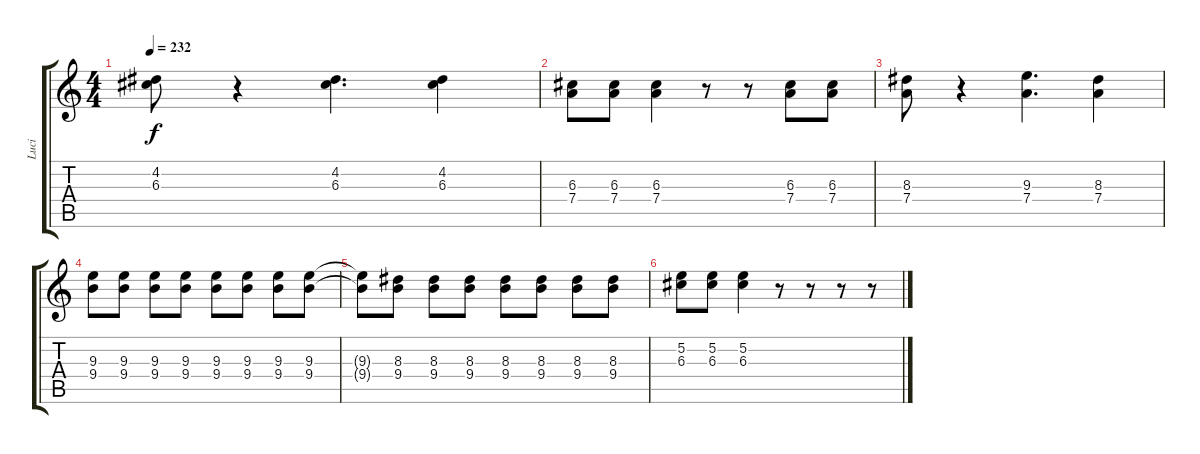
\track ("Luci" "Luci") {instrument acousticguitarsteel}
\staff {score tabs}
\tuning (E4 B3 G3 D3 A2 E2) {hide}
\ts (4 4)
\tempo 232
\clef g2
\ks c
(4.2 6.3).8{dy f} r.4 (4.2 6.3).4{d} (4.2 6.3).4 |
(6.3 7.4).8{instrument distortionguitar} (6.3 7.4).8 (6.3 7.4).4 r.8 r.8 (6.3 7.4).8 (6.3 7.4).8 |
(8.3 7.4).8 r.4 (9.3 7.4).4{d} (8.3 7.4).4 |
(9.3 9.4).8{instrument distortionguitar} (9.3 9.4).8 (9.3 9.4).8 (9.3 9.4).8 (9.3 9.4).8 (9.3 9.4).8 (9.3 9.4).8 (9.3 9.4).8 |
(9.3{t} 9.4{t}).8 (8.3 9.4).8 (8.3 9.4).8 (8.3 9.4).8 (8.3 9.4).8 (8.3 9.4).8 (8.3 9.4).8 (8.3 9.4).8 |
(5.2 6.3).8{instrument distortionguitar} (5.2 6.3).8 (5.2 6.3).4 r.8 r.8 r.8 r.8
